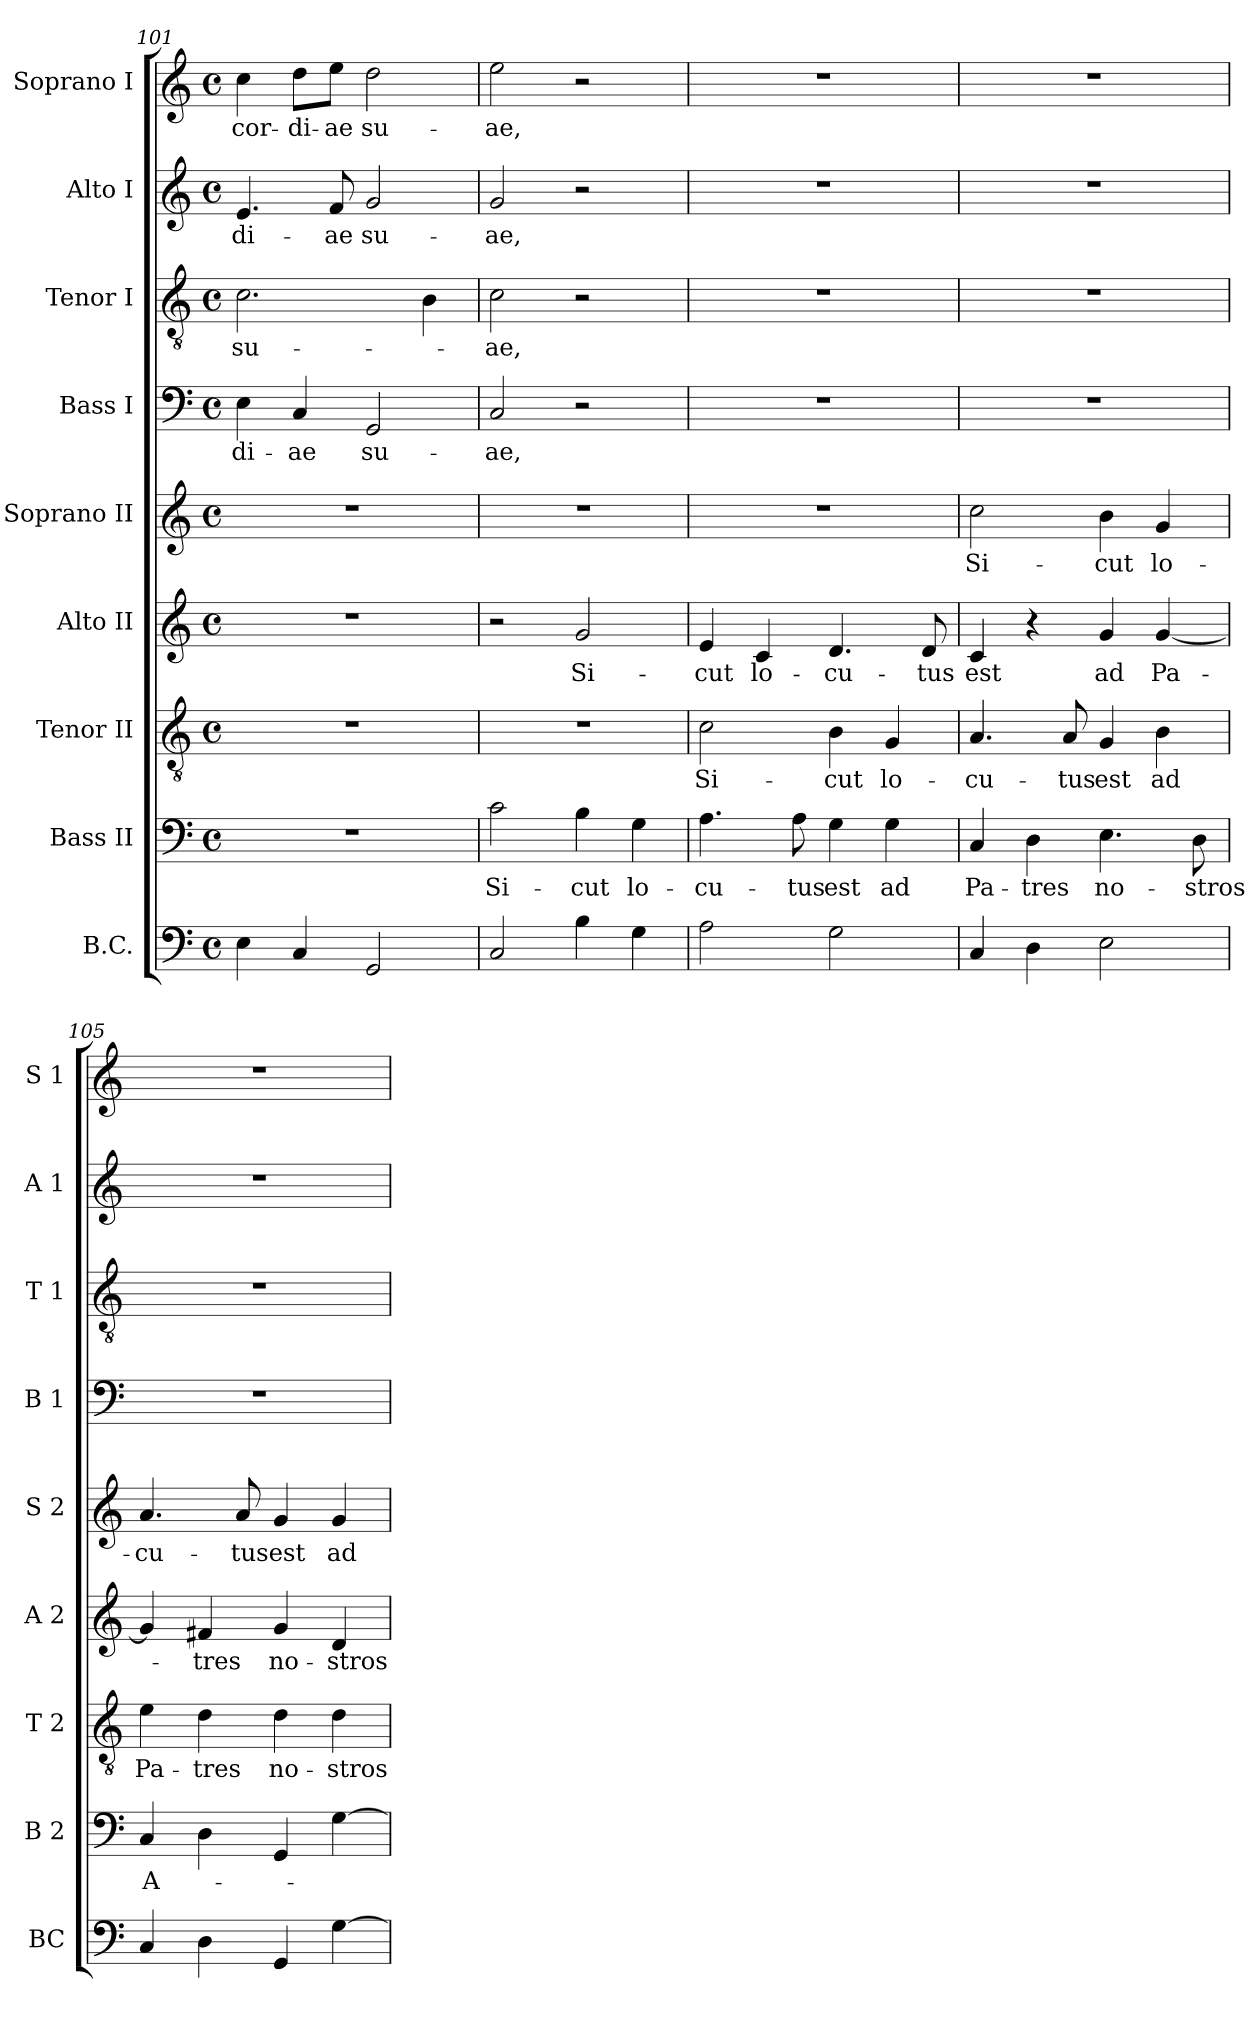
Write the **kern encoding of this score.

**kern	**kern	**text	**kern	**text	**kern	**text	**kern	**text	**kern	**text	**kern	**text	**kern	**text	**kern	**text
*part9	*part8	*part8	*part7	*part7	*part6	*part6	*part5	*part5	*part4	*part4	*part3	*part3	*part2	*part2	*part1	*part1
*staff9	*staff8	*staff8	*staff7	*staff7	*staff6	*staff6	*staff5	*staff5	*staff4	*staff4	*staff3	*staff3	*staff2	*staff2	*staff1	*staff1
*I"B.C.	*I"Bass II	*	*I"Tenor II	*	*I"Alto II	*	*I"Soprano II	*	*I"Bass I	*	*I"Tenor I	*	*I"Alto I	*	*I"Soprano I	*
*I'BC	*I'B 2	*	*I'T 2	*	*I'A 2	*	*I'S 2	*	*I'B 1	*	*I'T 1	*	*I'A 1	*	*I'S 1	*
*clefF4	*clefF4	*	*clefGv2	*	*clefG2	*	*clefG2	*	*clefF4	*	*clefGv2	*	*clefG2	*	*clefG2	*
*k[]	*k[]	*	*k[]	*	*k[]	*	*k[]	*	*k[]	*	*k[]	*	*k[]	*	*k[]	*
*C:	*C:	*	*C:	*	*C:	*	*C:	*	*C:	*	*C:	*	*C:	*	*C:	*
*M4/4	*M4/4	*	*M4/4	*	*M4/4	*	*M4/4	*	*M4/4	*	*M4/4	*	*M4/4	*	*M4/4	*
*met(c)	*met(c)	*	*met(c)	*	*met(c)	*	*met(c)	*	*met(c)	*	*met(c)	*	*met(c)	*	*met(c)	*
=101	=101	=101	=101	=101	=101	=101	=101	=101	=101	=101	=101	=101	=101	=101	=101	=101
*^	*	*	*	*	*	*	*	*	*	*	*	*	*	*	*	*
!	!	!	!	!	!	!	!	!	!	!	!LO:LY:b	!	!LO:LY:b	!	!LO:LY:b	!	!LO:LY:b
4E\	4ryy	1r	.	1r	.	1r	.	1r	.	4E\	-di-	2.c\	su-	4.e/	-di-	4cc\	-cor-
!	!	!	!	!	!	!	!	!	!	!	!LO:LY:b	!	!	!	!	!	!LO:LY:b
4C/	4ryy	.	.	.	.	.	.	.	.	4C/	-ae	.	.	.	.	8dd\L	-di-
!	!	!	!	!	!	!	!	!	!	!	!	!	!	!	!LO:LY:b	!	!LO:LY:b
.	.	.	.	.	.	.	.	.	.	.	.	.	.	8f/	-ae	8ee\J	-ae
!	!	!	!	!	!	!	!	!	!	!	!LO:LY:b	!	!	!	!LO:LY:b	!	!LO:LY:b
2GG/	4ryy	.	.	.	.	.	.	.	.	2GG/	su-	.	.	2g/	su-	2dd\	su-
.	4ryy	.	.	.	.	.	.	.	.	.	.	4B\	.	.	.	.	.
=102	=102	=102	=102	=102	=102	=102	=102	=102	=102	=102	=102	=102	=102	=102	=102	=102	=102
!	!	!	!LO:LY:b	!	!	!	!	!	!	!	!LO:LY:b	!	!LO:LY:b	!	!LO:LY:b	!	!LO:LY:b
*v	*v	*	*	*	*	*	*	*	*	*	*	*	*	*	*	*	*
2C/	2c\	Si-	1r	.	2r	.	1r	.	2C/	-ae,	2c\	-ae,	2g/	-ae,	2ee\	-ae,
!	!	!LO:LY:b	!	!	!	!LO:LY:b	!	!	!	!	!	!	!	!	!	!
4B\	4B\	-cut	.	.	2g/	Si-	.	.	2r	.	2r	.	2r	.	2r	.
!	!	!LO:LY:b	!	!	!	!	!	!	!	!	!	!	!	!	!	!
4G\	4G\	lo-	.	.	.	.	.	.	.	.	.	.	.	.	.	.
=103	=103	=103	=103	=103	=103	=103	=103	=103	=103	=103	=103	=103	=103	=103	=103	=103
!	!	!LO:LY:b	!	!LO:LY:b	!	!LO:LY:b	!	!	!	!	!	!	!	!	!	!
2A\	4.A\	-cu-	2c\	Si-	4e/	-cut	1r	.	1r	.	1r	.	1r	.	1r	.
!	!	!	!	!	!	!LO:LY:b	!	!	!	!	!	!	!	!	!	!
.	.	.	.	.	4c/	lo-	.	.	.	.	.	.	.	.	.	.
!	!	!LO:LY:b	!	!	!	!	!	!	!	!	!	!	!	!	!	!
.	8A\	-tus	.	.	.	.	.	.	.	.	.	.	.	.	.	.
!	!	!LO:LY:b	!	!LO:LY:b	!	!LO:LY:b	!	!	!	!	!	!	!	!	!	!
2G\	4G\	est	4B\	-cut	4.d/	-cu-	.	.	.	.	.	.	.	.	.	.
!	!	!LO:LY:b	!	!LO:LY:b	!	!	!	!	!	!	!	!	!	!	!	!
.	4G\	ad	4G/	lo-	.	.	.	.	.	.	.	.	.	.	.	.
!	!	!	!	!	!	!LO:LY:b	!	!	!	!	!	!	!	!	!	!
.	.	.	.	.	8d/	-tus	.	.	.	.	.	.	.	.	.	.
=104	=104	=104	=104	=104	=104	=104	=104	=104	=104	=104	=104	=104	=104	=104	=104	=104
*^	*	*	*	*	*	*	*	*	*	*	*	*	*	*	*	*
!	!	!	!LO:LY:b	!	!LO:LY:b	!	!LO:LY:b	!	!LO:LY:b	!	!	!	!	!	!	!	!
4C/	4ryy	4C/	Pa-	4.A/	-cu-	4c/	est	2cc\	Si-	1r	.	1r	.	1r	.	1r	.
!	!	!	!LO:LY:b	!	!	!	!	!	!	!	!	!	!	!	!	!	!
4D\	4ryy	4D\	-tres	.	.	4r	.	.	.	.	.	.	.	.	.	.	.
!	!	!	!	!	!LO:LY:b	!	!	!	!	!	!	!	!	!	!	!	!
.	.	.	.	8A/	-tus	.	.	.	.	.	.	.	.	.	.	.	.
!	!	!	!LO:LY:b	!	!LO:LY:b	!	!LO:LY:b	!	!LO:LY:b	!	!	!	!	!	!	!	!
2E\	2ryy	4.E\	no-	4G/	est	4g/	ad	4b\	-cut	.	.	.	.	.	.	.	.
!	!	!	!	!	!LO:LY:b	!	!LO:LY:b	!	!LO:LY:b	!	!	!	!	!	!	!	!
.	.	.	.	4B\	ad	[4g/	Pa-	4g/	lo-	.	.	.	.	.	.	.	.
!	!	!	!LO:LY:b	!	!	!	!	!	!	!	!	!	!	!	!	!	!
.	.	8D\	-stros	.	.	.	.	.	.	.	.	.	.	.	.	.	.
!!LO:PB:g=z
=105	=105	=105	=105	=105	=105	=105	=105	=105	=105	=105	=105	=105	=105	=105	=105	=105	=105
!	!	!	!LO:LY:b	!	!LO:LY:b	!	!	!	!LO:LY:b	!	!	!	!	!	!	!	!
4C/	4ryy	4C/	A-	4e\	Pa-	4g/]	.	4.a/	-cu-	1r	.	1r	.	1r	.	1r	.
!	!	!	!	!	!LO:LY:b	!	!LO:LY:b	!	!	!	!	!	!	!	!	!	!
4D\	4ryy	4D\	.	4d\	-tres	4f#X/	-tres	.	.	.	.	.	.	.	.	.	.
!	!	!	!	!	!	!	!	!	!LO:LY:b	!	!	!	!	!	!	!	!
.	.	.	.	.	.	.	.	8a/	-tus	.	.	.	.	.	.	.	.
!	!	!	!	!	!LO:LY:b	!	!LO:LY:b	!	!LO:LY:b	!	!	!	!	!	!	!	!
4GG/	2ryy	4GG/	.	4d\	no-	4g/	no-	4g/	est	.	.	.	.	.	.	.	.
!	!	!	!	!	!LO:LY:b	!	!LO:LY:b	!	!LO:LY:b	!	!	!	!	!	!	!	!
[4G\	.	[4G\	.	4d\	-stros	4d/	-stros	4g/	ad	.	.	.	.	.	.	.	.
*v	*v	*	*	*	*	*	*	*	*	*	*	*	*	*	*	*	*
=	=	=	=	=	=	=	=	=	=	=	=	=	=	=	=	=
*-	*-	*-	*-	*-	*-	*-	*-	*-	*-	*-	*-	*-	*-	*-	*-	*-
